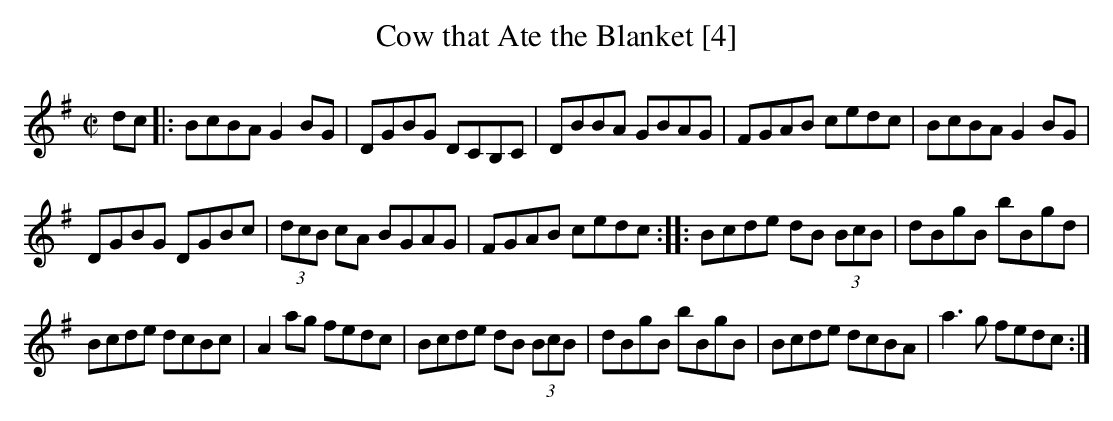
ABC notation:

X:1
T:Cow that Ate the Blanket [4]
M:C|
L:1/8
K:G
dc |: BcBA G2 BG | DGBG DCB,C | DBBA GBAG | FGAB cedc | BcBA G2 BG |
DGBG DGBc | (3dcB cA BGAG | FGAB cedc :: Bcde dB (3BcB | dBgB bBgd |
Bcde dcBc | A2 ag fedc | Bcde dB (3BcB | dBgB bBgB | Bcde dcBA | a3g fedc :|
